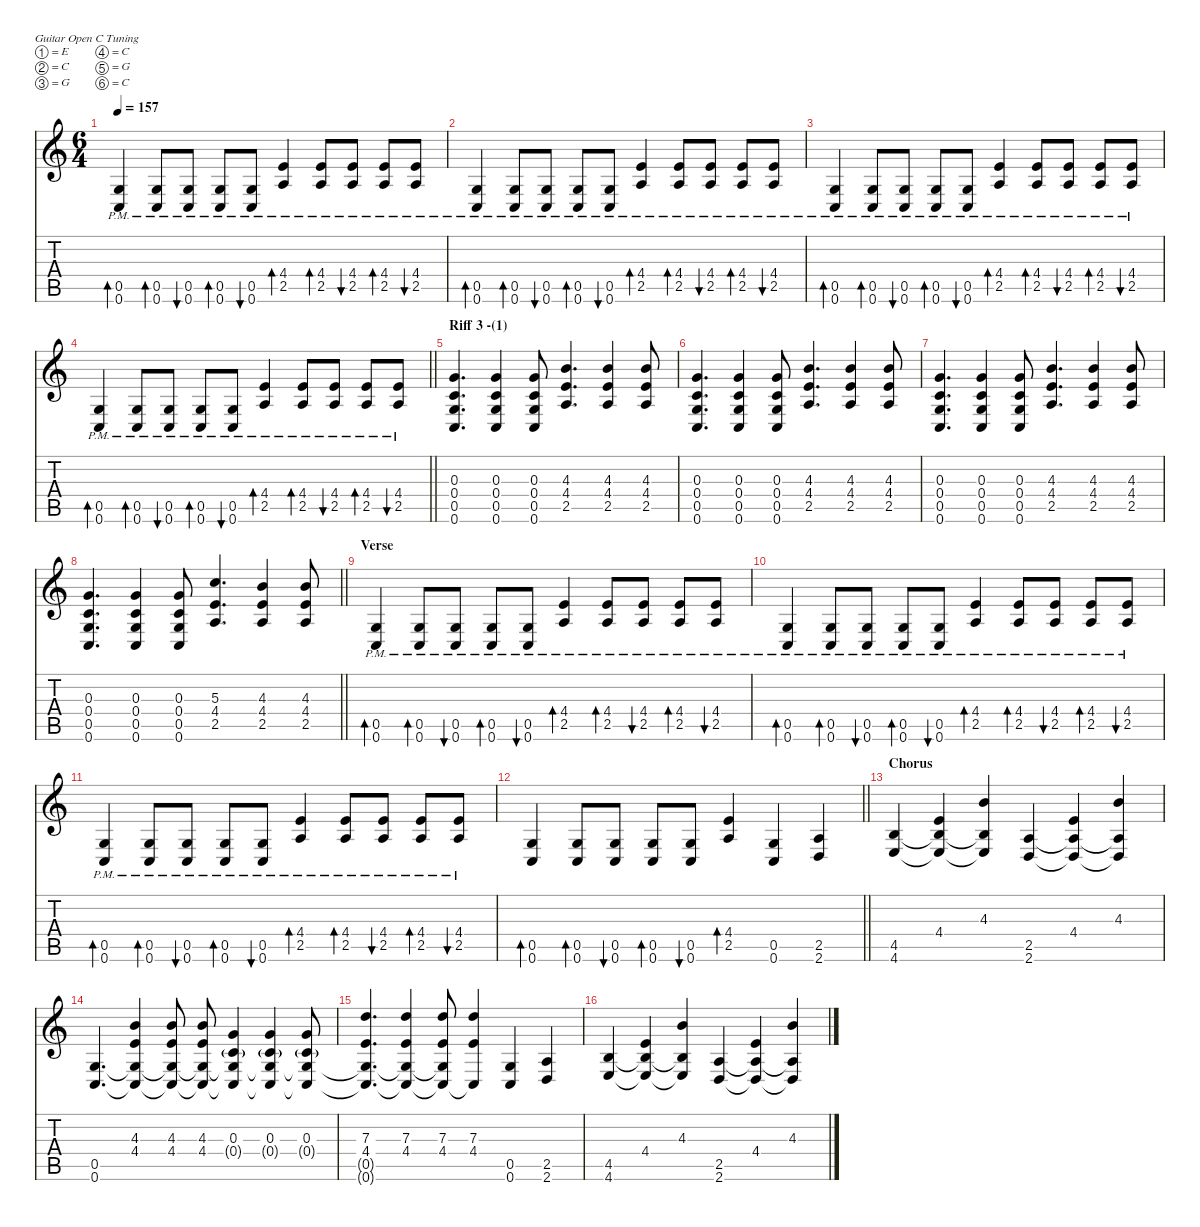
\defaultSystemsLayout 4
\hideDynamics
\bracketExtendMode nobrackets
\singleTrackTrackNamePolicy hidden
\multiTrackTrackNamePolicy hidden
\firstSystemTrackNameMode fullname
\firstSystemTrackNameOrientation horizontal
\otherSystemsTrackNameOrientation horizontal
\track ("Rythm" "dist.guit.") {defaultSystemsLayout 4 mute instrument distortionguitar}
\staff {score tabs}
\tuning (E4 C4 G3 C3 G2 C2)
\ts (6 4)
\tempo 157
\clef g2
\ks c
(0.5{pm} 0.6{pm}).4{bd 120 dy f beam Up} (0.5{pm} 0.6{pm}).8{bd 120 beam Up} (0.5{pm} 0.6{pm}).8{bu 120 beam Up} (0.5{pm} 0.6{pm}).8{bd 120 beam Up} (0.5{pm} 0.6{pm}).8{bu 120 beam Up} (4.4{pm} 2.5{pm}).4{bd 120 beam Up} (4.4{pm} 2.5{pm}).8{bd 120 beam Up} (4.4{pm} 2.5{pm}).8{bu 120 beam Up} (4.4{pm} 2.5{pm}).8{bd 120 beam Up} (4.4{pm} 2.5{pm}).8{bu 120 beam Up} |
(0.5{pm} 0.6{pm}).4{bd 120 beam Up} (0.5{pm} 0.6{pm}).8{bd 120 beam Up} (0.5{pm} 0.6{pm}).8{bu 120 beam Up} (0.5{pm} 0.6{pm}).8{bd 120 beam Up} (0.5{pm} 0.6{pm}).8{bu 120 beam Up} (4.4{pm} 2.5{pm}).4{bd 120 beam Up} (4.4{pm} 2.5{pm}).8{bd 120 beam Up} (4.4{pm} 2.5{pm}).8{bu 120 beam Up} (4.4{pm} 2.5{pm}).8{bd 120 beam Up} (4.4{pm} 2.5{pm}).8{bu 120 beam Up} |
(0.5{pm} 0.6{pm}).4{bd 120 beam Up} (0.5{pm} 0.6{pm}).8{bd 120 beam Up} (0.5{pm} 0.6{pm}).8{bu 120 beam Up} (0.5{pm} 0.6{pm}).8{bd 120 beam Up} (0.5{pm} 0.6{pm}).8{bu 120 beam Up} (4.4{pm} 2.5{pm}).4{bd 120 beam Up} (4.4{pm} 2.5{pm}).8{bd 120 beam Up} (4.4{pm} 2.5{pm}).8{bu 120 beam Up} (4.4{pm} 2.5{pm}).8{bd 120 beam Up} (4.4{pm} 2.5{pm}).8{bu 120 beam Up} |
\barLineRight lightlight
(0.5{pm} 0.6{pm}).4{bd 120 beam Up} (0.5{pm} 0.6{pm}).8{bd 120 beam Up} (0.5{pm} 0.6{pm}).8{bu 120 beam Up} (0.5{pm} 0.6{pm}).8{bd 120 beam Up} (0.5{pm} 0.6{pm}).8{bu 120 beam Up} (4.4{pm} 2.5{pm}).4{bd 120 beam Up} (4.4{pm} 2.5{pm}).8{bd 120 beam Up} (4.4{pm} 2.5{pm}).8{bu 120 beam Up} (4.4{pm} 2.5{pm}).8{bd 120 beam Up} (4.4{pm} 2.5{pm}).8{bu 120 beam Up} |
\section ("" "Riff 3 -(1)")
(0.3 0.4 0.5 0.6).4{d beam Up} (0.3 0.4 0.5 0.6).4{beam Up} (0.3 0.4 0.5 0.6).8{beam Up} (4.3 4.4 2.5).4{d beam Up} (4.3 4.4 2.5).4{beam Up} (4.3 4.4 2.5).8{beam Up} |
(0.3 0.4 0.5 0.6).4{d beam Up} (0.3 0.4 0.5 0.6).4{beam Up} (0.3 0.4 0.5 0.6).8{beam Up} (4.3 4.4 2.5).4{d beam Up} (4.3 4.4 2.5).4{beam Up} (4.3 4.4 2.5).8{beam Up} |
(0.3 0.4 0.5 0.6).4{d beam Up} (0.3 0.4 0.5 0.6).4{beam Up} (0.3 0.4 0.5 0.6).8{beam Up} (4.3 4.4 2.5).4{d beam Up} (4.3 4.4 2.5).4{beam Up} (4.3 4.4 2.5).8{beam Up} |
\barLineRight lightlight
(0.3 0.4 0.5 0.6).4{d beam Up} (0.3 0.4 0.5 0.6).4{beam Up} (0.3 0.4 0.5 0.6).8{beam Up} (5.3 4.4 2.5).4{d beam Up} (4.3 4.4 2.5).4{beam Up} (4.3 4.4 2.5).8{beam Up} |
\section ("" "Verse")
(0.5{pm} 0.6{pm}).4{bd 120 beam Up} (0.5{pm} 0.6{pm}).8{bd 120 beam Up} (0.5{pm} 0.6{pm}).8{bu 120 beam Up} (0.5{pm} 0.6{pm}).8{bd 120 beam Up} (0.5{pm} 0.6{pm}).8{bu 120 beam Up} (4.4{pm} 2.5{pm}).4{bd 120 beam Up} (4.4{pm} 2.5{pm}).8{bd 120 beam Up} (4.4{pm} 2.5{pm}).8{bu 120 beam Up} (4.4{pm} 2.5{pm}).8{bd 120 beam Up} (4.4{pm} 2.5{pm}).8{bu 120 beam Up} |
(0.5{pm} 0.6{pm}).4{bd 120 beam Up} (0.5{pm} 0.6{pm}).8{bd 120 beam Up} (0.5{pm} 0.6{pm}).8{bu 120 beam Up} (0.5{pm} 0.6{pm}).8{bd 120 beam Up} (0.5{pm} 0.6{pm}).8{bu 120 beam Up} (4.4{pm} 2.5{pm}).4{bd 120 beam Up} (4.4{pm} 2.5{pm}).8{bd 120 beam Up} (4.4{pm} 2.5{pm}).8{bu 120 beam Up} (4.4{pm} 2.5{pm}).8{bd 120 beam Up} (4.4{pm} 2.5{pm}).8{bu 120 beam Up} |
(0.5{pm} 0.6{pm}).4{bd 120 beam Up} (0.5{pm} 0.6{pm}).8{bd 120 beam Up} (0.5{pm} 0.6{pm}).8{bu 120 beam Up} (0.5{pm} 0.6{pm}).8{bd 120 beam Up} (0.5{pm} 0.6{pm}).8{bu 120 beam Up} (4.4{pm} 2.5{pm}).4{bd 120 beam Up} (4.4{pm} 2.5{pm}).8{bd 120 beam Up} (4.4{pm} 2.5{pm}).8{bu 120 beam Up} (4.4{pm} 2.5{pm}).8{bd 120 beam Up} (4.4{pm} 2.5{pm}).8{bu 120 beam Up} |
\barLineRight lightlight
(0.5 0.6).4{bd 120 beam Up} (0.5 0.6).8{bd 120 beam Up} (0.5 0.6).8{bu 120 beam Up} (0.5 0.6).8{bd 120 beam Up} (0.5 0.6).8{bu 120 beam Up} (4.4 2.5).4{bd 120 beam Up} (0.5 0.6).4{beam Up} (2.5 2.6).4{beam Up} |
\section ("" "Chorus")
(4.5 4.6).4{beam Up} (4.4 4.5{t} 4.6{t}).4{beam Up} (4.3 4.5{t} 4.6{t}).4{beam Up} (2.5 2.6).4{beam Up} (4.4 2.5{t} 2.6{t}).4{beam Up} (4.3 2.5{t} 2.6{t}).4{beam Up} |
(0.5 0.6).4{d beam Up} (4.3 4.4 0.5{t} 0.6{t}).4{beam Up} (4.3 4.4 0.5{t} 0.6{t}).8{beam Up} (4.3 4.4 0.5{t} 0.6{t}).8{beam Up} (0.3 0.4{g} 0.5{t} 0.6{t}).4{beam Up} (0.3 0.4{g} 0.5{t} 0.6{t}).4{beam Up} (0.3 0.4{g} 0.5{t} 0.6{t}).8{beam Up} |
(7.3 4.4 0.5{t} 0.6{t}).4{d beam Up} (7.3 4.4 0.5{t} 0.6{t}).4{beam Up} (7.3 4.4 0.5{t} 0.6{t}).8{beam Up} (7.3 4.4 0.6{t}).4{beam Up} (0.5 0.6).4{beam Up} (2.5 2.6).4{beam Up} |
(4.5 4.6).4{beam Up} (4.4 4.5{t} 4.6{t}).4{beam Up} (4.3 4.5{t} 4.6{t}).4{beam Up} (2.5 2.6).4{beam Up} (4.4 2.5{t} 2.6{t}).4{beam Up} (4.3 2.5{t} 2.6{t}).4{beam Up}
